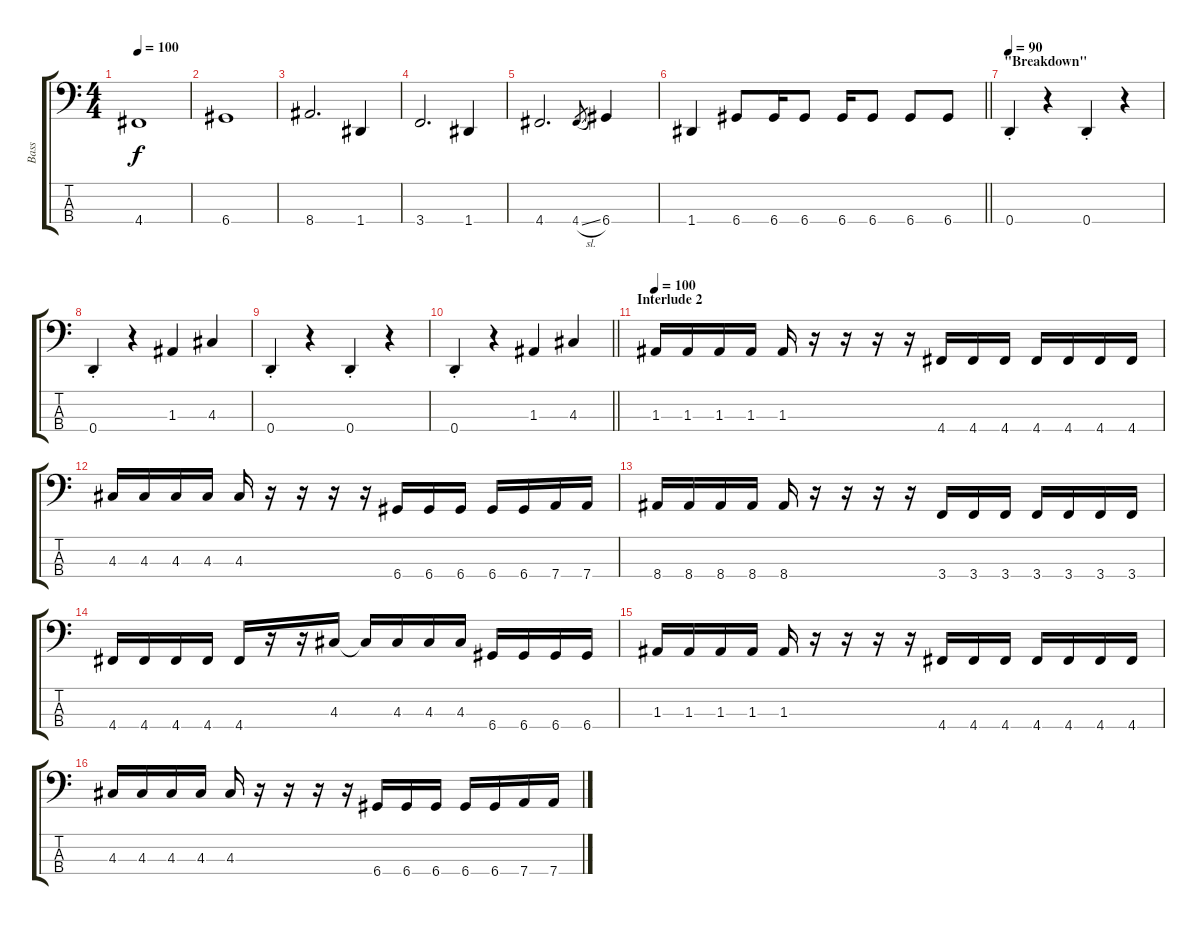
\track ("Bass" "Bass") {instrument electricbassfinger}
\staff {score tabs}
\tuning (G2 D2 A1 D1) {hide}
\ts (4 4)
\tempo 100
\clef f4
\ks c
4.4.1{dy f} |
6.4.1 |
8.4.2{d} 1.4.4 |
3.4.2{d} 1.4.4 |
4.4.2{d} 4.4{sl}.8{gr} 6.4.4 |
\barLineRight lightlight
1.4.4 6.4.8 6.4.16 6.4.8 6.4.16 6.4.8 6.4.8 6.4.8 |
\section ("" "\"Breakdown\"")
\tempo 90
0.4{st}.4 r.4 0.4{st}.4 r.4 |
0.4{st}.4 r.4 1.3.4 4.3.4 |
0.4{st}.4 r.4 0.4{st}.4 r.4 |
\barLineRight lightlight
0.4{st}.4 r.4 1.3.4 4.3.4 |
\section ("" "Interlude 2")
\tempo 100
1.3.16 1.3.16 1.3.16 1.3.16 1.3.16 r.16 r.16 r.16 r.16 4.4.16 4.4.16 4.4.16 4.4.16 4.4.16 4.4.16 4.4.16 |
4.3.16 4.3.16 4.3.16 4.3.16 4.3.16 r.16 r.16 r.16 r.16 6.4.16 6.4.16 6.4.16 6.4.16 6.4.16 7.4.16 7.4.16 |
8.4.16 8.4.16 8.4.16 8.4.16 8.4.16 r.16 r.16 r.16 r.16 3.4.16 3.4.16 3.4.16 3.4.16 3.4.16 3.4.16 3.4.16 |
4.4.16 4.4.16 4.4.16 4.4.16 4.4.16 r.16 r.16 4.3.16 4.3{t}.16 4.3.16 4.3.16 4.3.16 6.4.16 6.4.16 6.4.16 6.4.16 |
1.3.16 1.3.16 1.3.16 1.3.16 1.3.16 r.16 r.16 r.16 r.16 4.4.16 4.4.16 4.4.16 4.4.16 4.4.16 4.4.16 4.4.16 |
4.3.16 4.3.16 4.3.16 4.3.16 4.3.16 r.16 r.16 r.16 r.16 6.4.16 6.4.16 6.4.16 6.4.16 6.4.16 7.4.16 7.4.16
